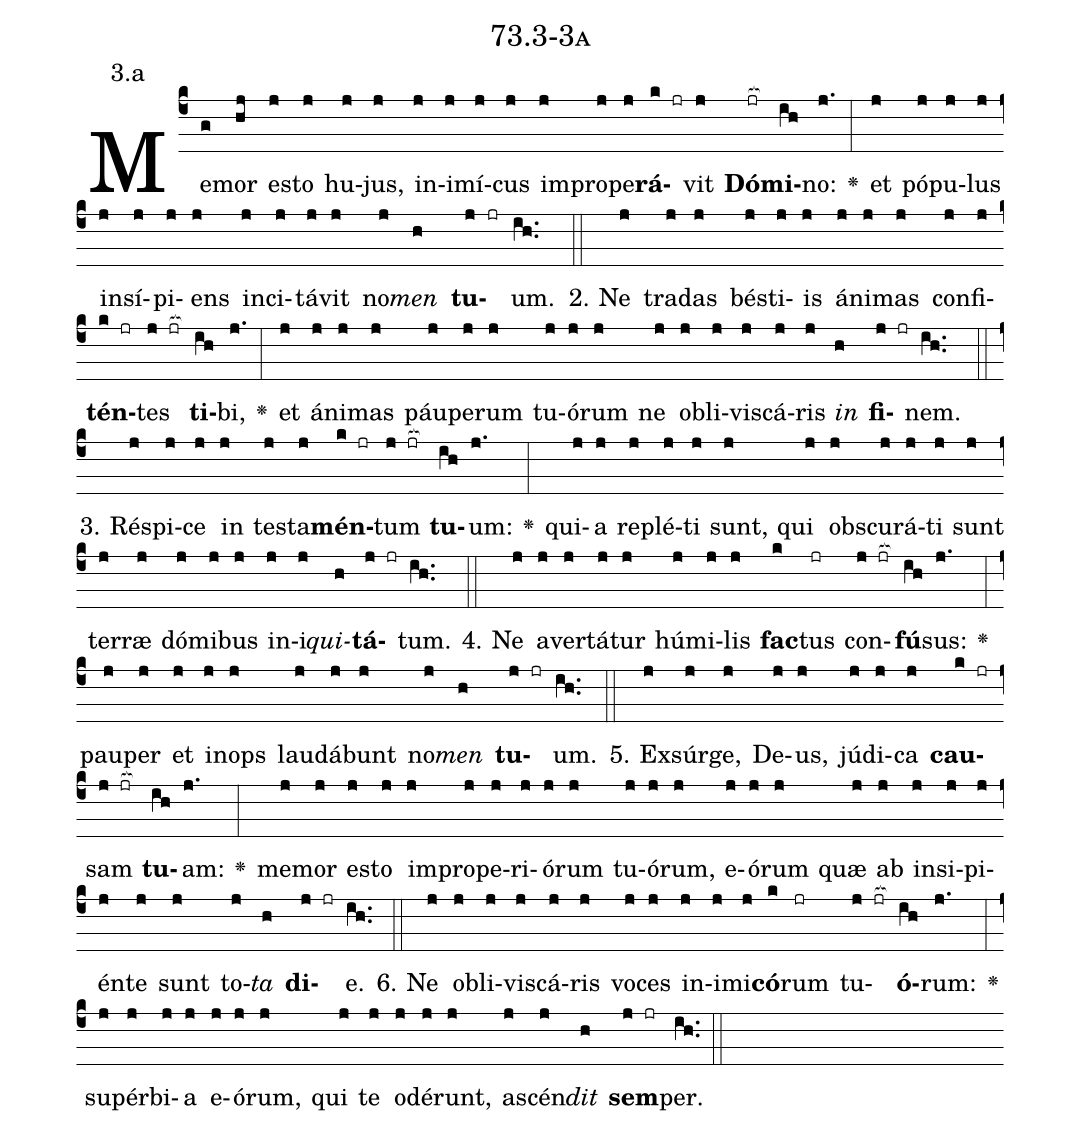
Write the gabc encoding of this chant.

name: 73.3-3a;
annotation: 3.a;
%%
(c4)Me(g)mor(hj) es(j)to(j) hu(j)jus,(j) in(j)i(j)mí(j)cus(j) im(j)pro(j)pe(j)<b>rá</b>(k jr)vit(j) <b>Dó</b>(jr[ocb:1{])<b>mi</b>(ih[ocb:0}])no:(j.) <v>\greheightstar</v>(:) et(j) pó(j)pu(j)lus(j) in(j)sí(j)pi(j)ens(j) in(j)ci(j)tá(j)vit(j) no(j)<i>men</i>(h) <b>tu</b>(j jr)um.(ih..) (::)
2. Ne(j) tra(j)das(j) bés(j)ti(j)is(j) á(j)ni(j)mas(j) con(j)fi(j)<b>tén</b>(k jr)tes(j jr[ocb:1{]) <b>ti</b>(ih[ocb:0}])bi,(j.) <v>\greheightstar</v>(:) et(j) á(j)ni(j)mas(j) páu(j)pe(j)rum(j) tu(j)ó(j)rum(j) ne(j) ob(j)li(j)vis(j)cá(j)ris(j) <i>in</i>(h) <b>fi</b>(j jr)nem.(ih..) (::)
3. Ré(j)spi(j)ce(j) in(j) tes(j)ta(j)<b>mén</b>(k jr)tum(j jr[ocb:1{]) <b>tu</b>(ih[ocb:0}])um:(j.) <v>\greheightstar</v>(:) qui(j)a(j) re(j)plé(j)ti(j) sunt,(j) qui(j) obs(j)cu(j)rá(j)ti(j) sunt(j) ter(j)ræ(j) dó(j)mi(j)bus(j) in(j)i(j)<i>qui</i>(h)<b>tá</b>(j jr)tum.(ih..) (::)
4. Ne(j) a(j)ver(j)tá(j)tur(j) hú(j)mi(j)lis(j) <b>fac</b>(k)tus(jr) con(j jr[ocb:1{])<b>fú</b>(ih[ocb:0}])sus:(j.) <v>\greheightstar</v>(:) pau(j)per(j) et(j) in(j)ops(j) lau(j)dá(j)bunt(j) no(j)<i>men</i>(h) <b>tu</b>(j jr)um.(ih..) (::)
5. Ex(j)súr(j)ge,(j) De(j)us,(j) jú(j)di(j)ca(j) <b>cau</b>(k jr)sam(j jr[ocb:1{]) <b>tu</b>(ih[ocb:0}])am:(j.) <v>\greheightstar</v>(:) me(j)mor(j) es(j)to(j) im(j)pro(j)pe(j)ri(j)ó(j)rum(j) tu(j)ó(j)rum,(j) e(j)ó(j)rum(j) quæ(j) ab(j) in(j)si(j)pi(j)én(j)te(j) sunt(j) to(j)<i>ta</i>(h) <b>di</b>(j jr)e.(ih..) (::)
6. Ne(j) ob(j)li(j)vis(j)cá(j)ris(j) vo(j)ces(j) in(j)i(j)mi(j)<b>có</b>(k)rum(jr) tu(j jr[ocb:1{])<b>ó</b>(ih[ocb:0}])rum:(j.) <v>\greheightstar</v>(:) su(j)pér(j)bi(j)a(j) e(j)ó(j)rum,(j) qui(j) te(j) o(j)dé(j)runt,(j) a(j)scén(j)<i>dit</i>(h) <b>sem</b>(j jr)per.(ih..) (::)
